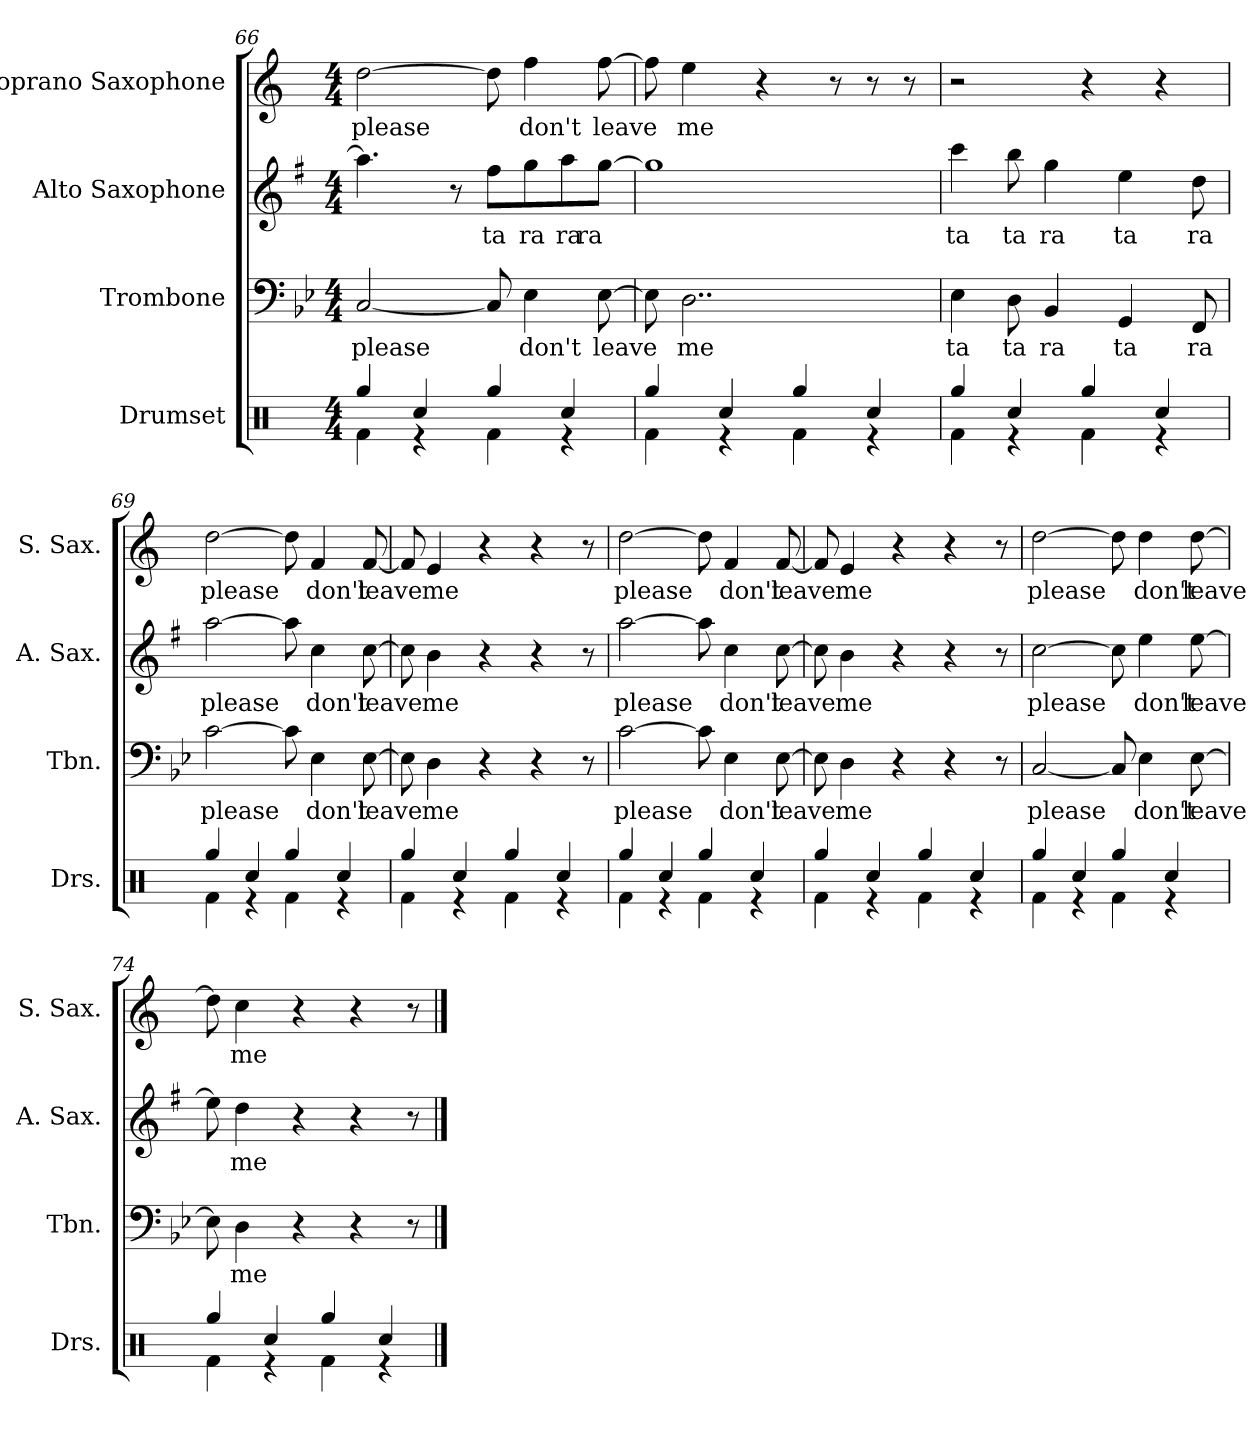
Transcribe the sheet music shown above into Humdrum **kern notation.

**kern	**kern	**text	**kern	**text	**kern	**text
*part4	*part3	*part3	*part2	*part2	*part1	*part1
*staff4	*staff3	*staff3	*staff2	*staff2	*staff1	*staff1
*I"Drumset	*I"Trombone	*	*I"Alto Saxophone	*	*I"Soprano Saxophone	*
*I'Drs.	*I'Tbn.	*	*I'A. Sax.	*	*I'S. Sax.	*
*clefX	*clefF4	*	*clefG2	*	*clefG2	*
*	*	*	*ITrd5c9	*	*ITrd1c2	*
*k[]	*k[b-e-]	*	*k[b-e-]	*	*k[b-e-]	*
*M4/4	*M4/4	*	*M4/4	*	*M4/4	*
=66	=66	=66	=66	=66	=66	=66
*^	*	*	*	*	*	*
!	!	!	!LO:LY:b	!	!	!	!LO:LY:b
4Rgg/	4Rf\	[2C/	please	4.cc\]	.	[2cc\	please
4Rcc/	4r	.	.	.	.	.	.
.	.	.	.	8r	.	.	.
!	!	!	!	!	!LO:LY:b	!	!
4Rgg/	4Rf\	8C/]	.	8a\L	ta	8cc\]	.
!	!	!	!LO:LY:b	!	!LO:LY:b	!	!LO:LY:b
.	.	4E-\	don't	8b-\	ra	4ee-\	don't
!	!	!	!	!	!LO:LY:b	!	!
4Rcc/	4r	.	.	8cc\	ra	.	.
!	!	!	!LO:LY:b	!	!LO:LY:b	!	!LO:LY:b
.	.	[8E-\	leave	[8b-\J	ra	[8ee-\	leave
!!LO:PB:g=z
=67	=67	=67	=67	=67	=67	=67	=67
4Rgg/	4Rf\	8E-\]	.	1b-]	.	8ee-\]	.
!	!	!	!LO:LY:b	!	!	!	!LO:LY:b
.	.	2..D\	me	.	.	4dd\	me
4Rcc/	4r	.	.	.	.	.	.
.	.	.	.	.	.	4r	.
4Rgg/	4Rf\	.	.	.	.	.	.
.	.	.	.	.	.	8r	.
4Rcc/	4r	.	.	.	.	8r	.
.	.	.	.	.	.	8r	.
=68	=68	=68	=68	=68	=68	=68	=68
!	!	!	!LO:LY:b	!	!LO:LY:b	!	!
4Rgg/	4Rf\	4E-\	ta	4ee-\	ta	2r	.
!	!	!	!LO:LY:b	!	!LO:LY:b	!	!
4Rcc/	4r	8D\	ta	8dd\	ta	.	.
!	!	!	!LO:LY:b	!	!LO:LY:b	!	!
.	.	4BB-/	ra	4b-\	ra	.	.
4Rgg/	4Rf\	.	.	.	.	4r	.
!	!	!	!LO:LY:b	!	!LO:LY:b	!	!
.	.	4GG/	ta	4g\	ta	.	.
4Rcc/	4r	.	.	.	.	4r	.
!	!	!	!LO:LY:b	!	!LO:LY:b	!	!
.	.	8FF/	ra	8f\	ra	.	.
=69	=69	=69	=69	=69	=69	=69	=69
!	!	!	!LO:LY:b	!	!LO:LY:b	!	!LO:LY:b
4Rgg/	4Rf\	[2c\	please	[2cc\	please	[2cc\	please
4Rcc/	4r	.	.	.	.	.	.
4Rgg/	4Rf\	8c\]	.	8cc\]	.	8cc\]	.
!	!	!	!LO:LY:b	!	!LO:LY:b	!	!LO:LY:b
.	.	4E-\	don't	4e-\	don't	4e-/	don't
4Rcc/	4r	.	.	.	.	.	.
!	!	!	!LO:LY:b	!	!LO:LY:b	!	!LO:LY:b
.	.	[8E-\	leave	[8e-\	leave	[8e-/	leave
=70	=70	=70	=70	=70	=70	=70	=70
4Rgg/	4Rf\	8E-\]	.	8e-\]	.	8e-/]	.
!	!	!	!LO:LY:b	!	!LO:LY:b	!	!LO:LY:b
.	.	4D\	me	4d\	me	4d/	me
4Rcc/	4r	.	.	.	.	.	.
.	.	4r	.	4r	.	4r	.
4Rgg/	4Rf\	.	.	.	.	.	.
.	.	4r	.	4r	.	4r	.
4Rcc/	4r	.	.	.	.	.	.
.	.	8r	.	8r	.	8r	.
=71	=71	=71	=71	=71	=71	=71	=71
!	!	!	!LO:LY:b	!	!LO:LY:b	!	!LO:LY:b
4Rgg/	4Rf\	[2c\	please	[2cc\	please	[2cc\	please
4Rcc/	4r	.	.	.	.	.	.
4Rgg/	4Rf\	8c\]	.	8cc\]	.	8cc\]	.
!	!	!	!LO:LY:b	!	!LO:LY:b	!	!LO:LY:b
.	.	4E-\	don't	4e-\	don't	4e-/	don't
4Rcc/	4r	.	.	.	.	.	.
!	!	!	!LO:LY:b	!	!LO:LY:b	!	!LO:LY:b
.	.	[8E-\	leave	[8e-\	leave	[8e-/	leave
!!LO:LB:g=z
=72	=72	=72	=72	=72	=72	=72	=72
4Rgg/	4Rf\	8E-\]	.	8e-\]	.	8e-/]	.
!	!	!	!LO:LY:b	!	!LO:LY:b	!	!LO:LY:b
.	.	4D\	me	4d\	me	4d/	me
4Rcc/	4r	.	.	.	.	.	.
.	.	4r	.	4r	.	4r	.
4Rgg/	4Rf\	.	.	.	.	.	.
.	.	4r	.	4r	.	4r	.
4Rcc/	4r	.	.	.	.	.	.
.	.	8r	.	8r	.	8r	.
=73	=73	=73	=73	=73	=73	=73	=73
!	!	!	!LO:LY:b	!	!LO:LY:b	!	!LO:LY:b
4Rgg/	4Rf\	[2C/	please	[2e-\	please	[2cc\	please
4Rcc/	4r	.	.	.	.	.	.
4Rgg/	4Rf\	8C/]	.	8e-\]	.	8cc\]	.
!	!	!	!LO:LY:b	!	!LO:LY:b	!	!LO:LY:b
.	.	4E-\	don't	4g\	don't	4cc\	don't
4Rcc/	4r	.	.	.	.	.	.
!	!	!	!LO:LY:b	!	!LO:LY:b	!	!LO:LY:b
.	.	[8E-\	leave	[8g\	leave	[8cc\	leave
=74	=74	=74	=74	=74	=74	=74	=74
4Rgg/	4Rf\	8E-\]	.	8g\]	.	8cc\]	.
!	!	!	!LO:LY:b	!	!LO:LY:b	!	!LO:LY:b
.	.	4D\	me	4f\	me	4b-\	me
4Rcc/	4r	.	.	.	.	.	.
.	.	4r	.	4r	.	4r	.
4Rgg/	4Rf\	.	.	.	.	.	.
.	.	4r	.	4r	.	4r	.
4Rcc/	4r	.	.	.	.	.	.
.	.	8r	.	8r	.	8r	.
*v	*v	*	*	*	*	*	*
==	==	==	==	==	==	==
*-	*-	*-	*-	*-	*-	*-
